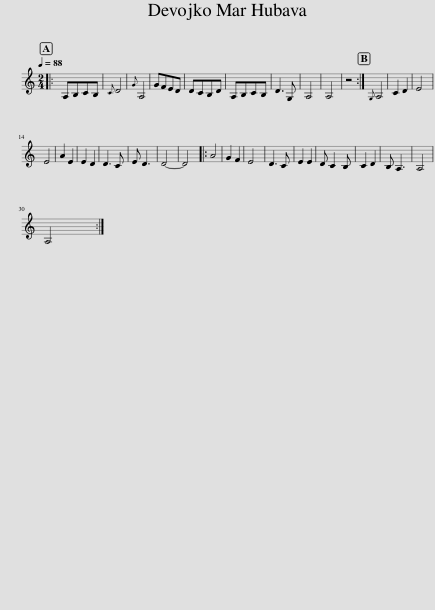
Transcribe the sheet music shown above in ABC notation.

X:1
L:1/8
Q:1/4=88
M:2/4
I:linebreak $
K:C
V:1 treble
V:1
|: A,B,CB, |{C} D4 |{G} A,4 | GFED | DCB,D | %5
 A,B,CB, | D3 G, | A,4 | A,4 | z4 :| %10
{G,} A,4 | C2 D2 | E4 |$ E4 | A2 E2 | %15
 E2 D2 | D3 C | E D3 | D4- | D4 |: %20
 A4 | G2 F2 | E4 | D3 C | E2 E2 | %25
 D C2 B, | C2 D2 | B, A,3 | A,4 |$ A,4 :| %30
